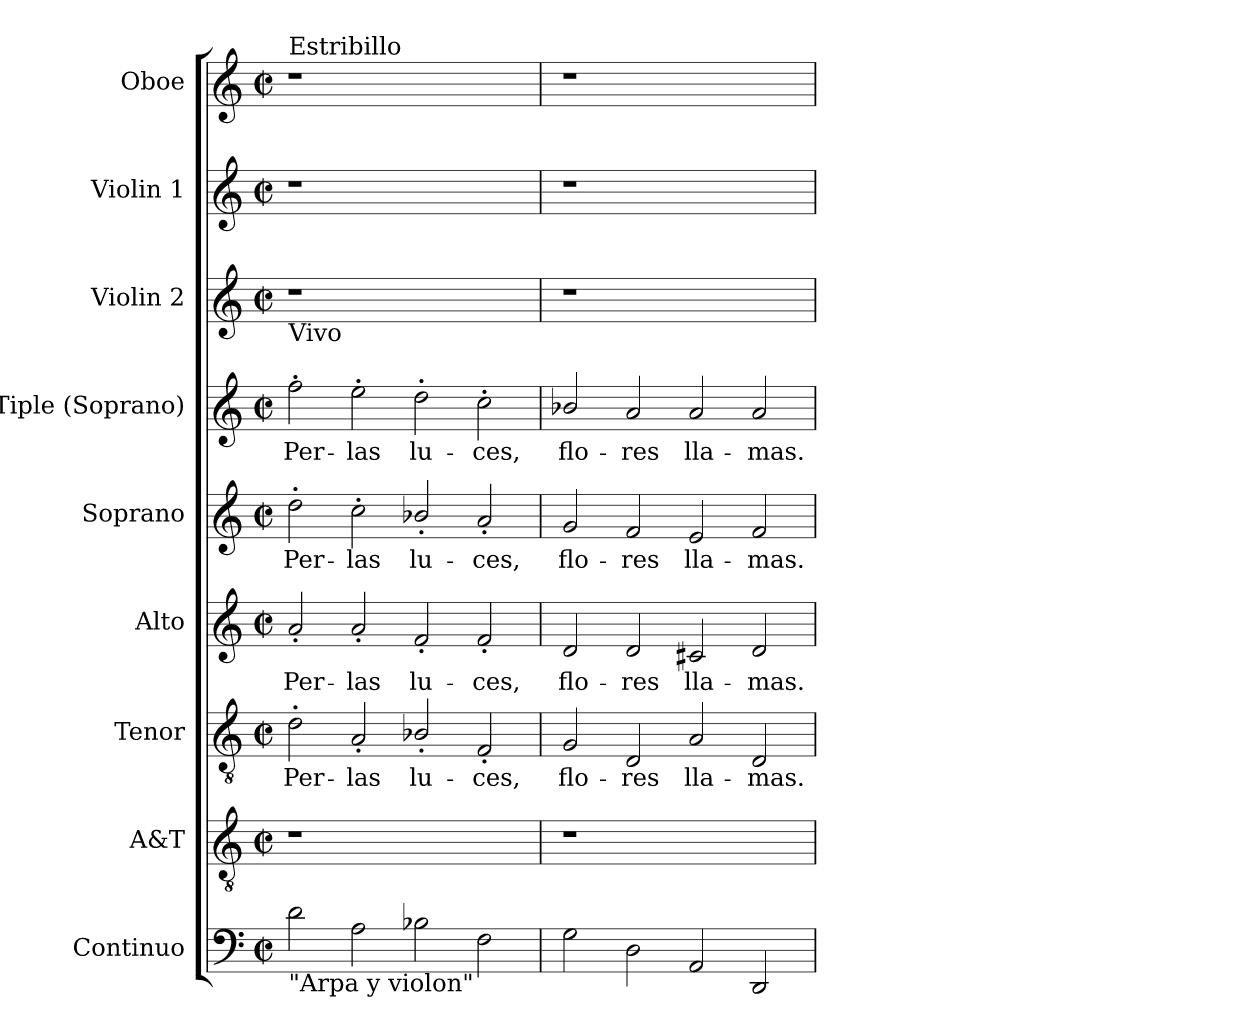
**kern	**kern	**kern	**text	**kern	**text	**kern	**text	**kern	**text	**kern	**kern	**kern
*part9	*part8	*part7	*part7	*part6	*part6	*part5	*part5	*part4	*part4	*part3	*part2	*part1
*staff9	*staff8	*staff7	*staff7	*staff6	*staff6	*staff5	*staff5	*staff4	*staff4	*staff3	*staff2	*staff1
*I"Continuo	*I"A&T	*I"Tenor	*	*I"Alto	*	*I"Soprano	*	*I"Tiple (Soprano)	*	*I"Violin 2	*I"Violin 1	*I"Oboe
*I'Cont.	*I'A. & T.	*I'T.	*	*I'A.	*	*I'S.	*	*I'S.	*	*I'Vln. 2	*I'Vln. 1	*I'Ob.
!!LO:PB:g=z
*clefF4	*clefGv2	*clefGv2	*	*clefG2	*	*clefG2	*	*clefG2	*	*clefG2	*clefG2	*clefG2
*	*ITrd7c12	*ITrd7c12	*	*	*	*	*	*	*	*	*	*
*k[]	*k[]	*k[]	*	*k[]	*	*k[]	*	*k[]	*	*k[]	*k[]	*k[]
*C:	*C:	*C:	*	*C:	*	*C:	*	*C:	*	*C:	*C:	*C:
*M2/2	*M2/2	*M2/2	*	*M2/2	*	*M2/2	*	*M2/2	*	*M2/2	*M2/2	*M2/2
*met(c|)	*met(c|)	*met(c|)	*	*met(c|)	*	*met(c|)	*	*met(c|)	*	*met(c|)	*met(c|)	*met(c|)
=1	=1	=1	=1	=1	=1	=1	=1	=1	=1	=1	=1	=1
!	!LO:N:vis=1	!	!	!	!	!	!	!	!	!	!	!
!	!	!	!LO:LY:b:color=#000000	!	!	!	!	!	!	!	!	!
!	!	!	!	!	!LO:LY:b:color=#000000	!	!	!	!	!	!	!
!	!	!	!	!	!	!	!LO:LY:b:color=#000000	!	!	!	!	!
!	!	!	!	!	!	!	!	!	!	!	!	!LO:TX:a:t=Estribillo
!	!	!	!	!	!	!	!	!	!	!LO:TX:b:t=Vivo	!	!
!LO:TX:b:t="Arpa y violon"	!	!	!	!	!	!	!	!	!	!	!	!
!	!	!	!	!	!	!	!	!	!LO:LY:b:color=#000000	!LO:N:vis=1	!LO:N:vis=1	!LO:N:vis=1
2di\	1r	2D'i\	Per-	2a'i/	Per-	2dd'i\	Per-	2ff'i\	Per-	1r	1r	1r
!	!	!	!LO:LY:b:color=#000000	!	!	!	!	!	!	!	!	!
!	!	!	!	!	!LO:LY:b:color=#000000	!	!	!	!	!	!	!
!	!	!	!	!	!	!	!LO:LY:b:color=#000000	!	!	!	!	!
!	!	!	!	!	!	!	!	!	!LO:LY:b:color=#000000	!	!	!
2Ai\	.	2AA'i/	-las	2a'i/	-las	2cc'i\	-las	2ee'i\	-las	.	.	.
!	!	!	!LO:LY:b:color=#000000	!	!	!	!	!	!	!	!	!
!	!	!	!	!	!LO:LY:b:color=#000000	!	!	!	!	!	!	!
!	!	!	!	!	!	!	!LO:LY:b:color=#000000	!	!	!	!	!
!	!	!	!	!	!	!	!	!	!LO:LY:b:color=#000000	!	!	!
2B-Xi\	1ryy	2BB-X'i/	lu-	2f'i/	lu-	2b-X'i/	lu-	2dd'i\	lu-	1ryy	1ryy	1ryy
!	!	!	!LO:LY:b:color=#000000	!	!	!	!	!	!	!	!	!
!	!	!	!	!	!LO:LY:b:color=#000000	!	!	!	!	!	!	!
!	!	!	!	!	!	!	!LO:LY:b:color=#000000	!	!	!	!	!
!	!	!	!	!	!	!	!	!	!LO:LY:b:color=#000000	!	!	!
2Fi\	.	2FF'i/	-ces,	2f'i/	-ces,	2a'i/	-ces,	2cc'i\	-ces,	.	.	.
=2	=2	=2	=2	=2	=2	=2	=2	=2	=2	=2	=2	=2
!	!LO:N:vis=1	!	!	!	!	!	!	!	!	!	!	!
!	!	!	!LO:LY:b:color=#000000	!	!	!	!	!	!	!	!	!
!	!	!	!	!	!LO:LY:b:color=#000000	!	!	!	!	!	!	!
!	!	!	!	!	!	!	!LO:LY:b:color=#000000	!	!	!	!	!
!	!	!	!	!	!	!	!	!	!LO:LY:b:color=#000000	!LO:N:vis=1	!LO:N:vis=1	!LO:N:vis=1
2Gi\	1r	2GGi/	flo-	2di/	flo-	2gi/	flo-	2b-Xi/	flo-	1r	1r	1r
!	!	!	!LO:LY:b:color=#000000	!	!	!	!	!	!	!	!	!
!	!	!	!	!	!LO:LY:b:color=#000000	!	!	!	!	!	!	!
!	!	!	!	!	!	!	!LO:LY:b:color=#000000	!	!	!	!	!
!	!	!	!	!	!	!	!	!	!LO:LY:b:color=#000000	!	!	!
2Di\	.	2DDi/	-res	2di/	-res	2fi/	-res	2ai/	-res	.	.	.
!	!	!	!LO:LY:b:color=#000000	!	!	!	!	!	!	!	!	!
!	!	!	!	!	!LO:LY:b:color=#000000	!	!	!	!	!	!	!
!	!	!	!	!	!	!	!LO:LY:b:color=#000000	!	!	!	!	!
!	!	!	!	!	!	!	!	!	!LO:LY:b:color=#000000	!	!	!
2AAi/	1ryy	2AAi/	lla-	2c#Xi/	lla-	2ei/	lla-	2ai/	lla-	1ryy	1ryy	1ryy
!	!	!	!LO:LY:b:color=#000000	!	!	!	!	!	!	!	!	!
!	!	!	!	!	!LO:LY:b:color=#000000	!	!	!	!	!	!	!
!	!	!	!	!	!	!	!LO:LY:b:color=#000000	!	!	!	!	!
!	!	!	!	!	!	!	!	!	!LO:LY:b:color=#000000	!	!	!
2DDi/	.	2DDi/	-mas.	2di/	-mas.	2fi/	-mas.	2ai/	-mas.	.	.	.
=	=	=	=	=	=	=	=	=	=	=	=	=
*-	*-	*-	*-	*-	*-	*-	*-	*-	*-	*-	*-	*-
